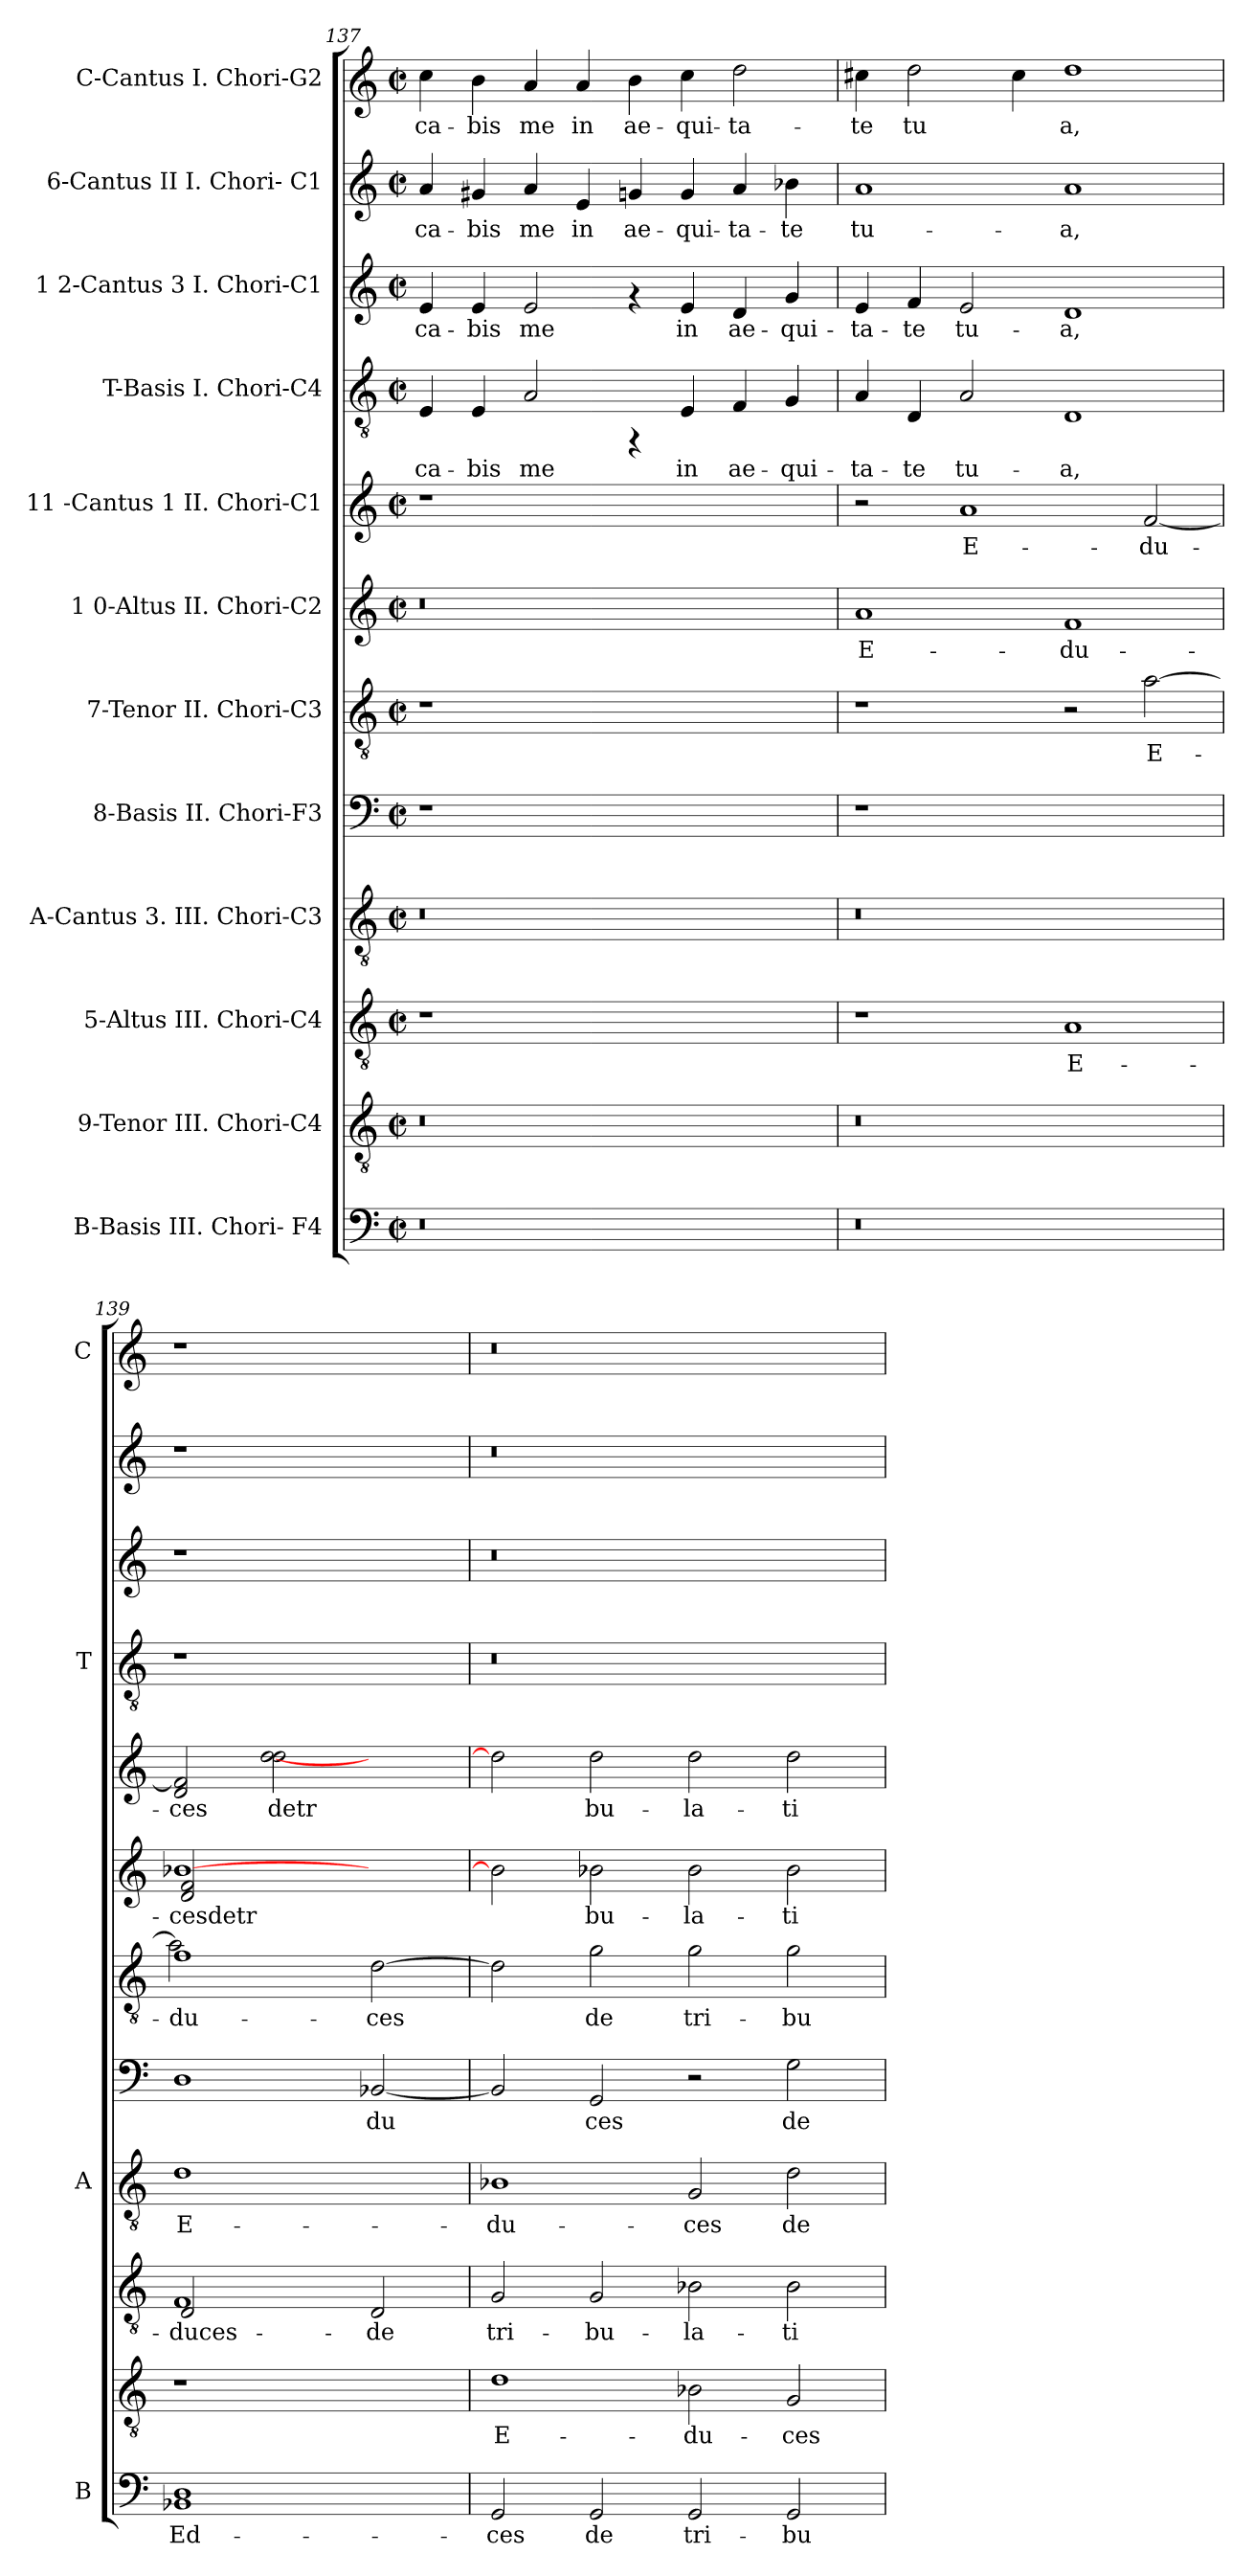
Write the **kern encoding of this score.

**kern	**text	**kern	**text	**kern	**text	**kern	**text	**kern	**text	**kern	**text	**kern	**text	**kern	**text	**kern	**text	**kern	**text	**kern	**text	**kern	**text
*part12	*part12	*part11	*part11	*part10	*part10	*part9	*part9	*part8	*part8	*part7	*part7	*part6	*part6	*part5	*part5	*part4	*part4	*part3	*part3	*part2	*part2	*part1	*part1
*staff12	*staff12	*staff11	*staff11	*staff10	*staff10	*staff9	*staff9	*staff8	*staff8	*staff7	*staff7	*staff6	*staff6	*staff5	*staff5	*staff4	*staff4	*staff3	*staff3	*staff2	*staff2	*staff1	*staff1
*I"B-Basis  III. Chori- F4	*	*I"9-Tenor  III. Chori-C4	*	*I"5-Altus  III. Chori-C4	*	*I"A-Cantus 3.  III. Chori-C3	*	*I"8-Basis  II. Chori-F3	*	*I"7-Tenor  II. Chori-C3	*	*I"1 0-Altus  II. Chori-C2	*	*I"11 -Cantus 1  II. Chori-C1	*	*I"T-Basis  I. Chori-C4	*	*I"1 2-Cantus 3  I. Chori-C1	*	*I"6-Cantus II  I. Chori- C1	*	*I"C-Cantus  I. Chori-G2	*
*I'B	*	*	*	*	*	*I'A	*	*	*	*	*	*	*	*	*	*I'T	*	*	*	*	*	*I'C	*
*clefF4	*	*clefGv2	*	*clefGv2	*	*clefGv2	*	*clefF4	*	*clefGv2	*	*clefG2	*	*clefG2	*	*clefGv2	*	*clefG2	*	*clefG2	*	*clefG2	*
*k[]	*	*k[]	*	*k[]	*	*k[]	*	*k[]	*	*k[]	*	*k[]	*	*k[]	*	*k[]	*	*k[]	*	*k[]	*	*k[]	*
*C:	*	*C:	*	*C:	*	*C:	*	*C:	*	*C:	*	*C:	*	*C:	*	*C:	*	*C:	*	*C:	*	*C:	*
*M2/2	*	*M2/2	*	*M2/2	*	*M2/2	*	*M2/2	*	*M2/2	*	*M2/2	*	*M2/2	*	*M2/2	*	*M2/2	*	*M2/2	*	*M2/2	*
*met(c|)	*	*met(c|)	*	*met(c|)	*	*met(c|)	*	*met(c|)	*	*met(c|)	*	*met(c|)	*	*met(c|)	*	*met(c|)	*	*met(c|)	*	*met(c|)	*	*met(c|)	*
=137	=137	=137	=137	=137	=137	=137	=137	=137	=137	=137	=137	=137	=137	=137	=137	=137	=137	=137	=137	=137	=137	=137	=137
!	!	!	!	!	!	!	!	!	!	!	!	!	!	!	!	!	!LO:LY:b:cj	!	!LO:LY:b:cj	!	!LO:LY:b:cj	!	!LO:LY:b:cj
0r	.	0r	.	1r	.	0r	.	1r	.	1r	.	0r	.	1r	.	4E/	-ca-	4e/	-ca-	4a/	-ca-	4cc\	-ca-
!	!	!	!	!	!	!	!	!	!	!	!	!	!	!	!	!	!LO:LY:b:cj	!	!LO:LY:b:cj	!	!LO:LY:b:cj	!	!LO:LY:b:cj
.	.	.	.	.	.	.	.	.	.	.	.	.	.	.	.	4E/	-bis	4e/	-bis	4g#X/	-bis	4b\	-bis
!	!	!	!	!	!	!	!	!	!	!	!	!	!	!	!	!	!LO:LY:b:cj	!	!LO:LY:b:cj	!	!LO:LY:b:cj	!	!LO:LY:b:cj
.	.	.	.	.	.	.	.	.	.	.	.	.	.	.	.	2A/	me	2e/	me	4a/	me	4a/	me
!	!	!	!	!	!	!	!	!	!	!	!	!	!	!	!	!	!	!	!	!	!LO:LY:b:cj	!	!LO:LY:b:cj
.	.	.	.	.	.	.	.	.	.	.	.	.	.	.	.	.	.	.	.	4e/	in	4a/	in
!	!	!	!	!	!	!	!	!	!	!	!	!	!	!	!	!	!	!	!	!	!LO:LY:b:cj	!	!LO:LY:b:cj
.	.	.	.	1ryy	.	.	.	1ryy	.	1ryy	.	.	.	1ryy	.	4rFF	.	4rf	.	4gn/	ae-	4b\	ae-
!	!	!	!	!	!	!	!	!	!	!	!	!	!	!	!	!	!LO:LY:b:cj	!	!LO:LY:b:cj	!	!LO:LY:b:cj	!	!LO:LY:b:cj
.	.	.	.	.	.	.	.	.	.	.	.	.	.	.	.	4E/	in	4e/	in	4g/	-qui-	4cc\	-qui-
!	!	!	!	!	!	!	!	!	!	!	!	!	!	!	!	!	!LO:LY:b:cj	!	!LO:LY:b:cj	!	!LO:LY:b:cj	!	!LO:LY:b:cj
.	.	.	.	.	.	.	.	.	.	.	.	.	.	.	.	4F/	ae-	4d/	ae-	4a/	-ta-	2dd\	-ta-
!	!	!	!	!	!	!	!	!	!	!	!	!	!	!	!	!	!LO:LY:b:cj	!	!LO:LY:b:cj	!	!LO:LY:b:cj	!	!
.	.	.	.	.	.	.	.	.	.	.	.	.	.	.	.	4G/	-qui-	4g/	-qui-	4b-X\	-te	.	.
=138	=138	=138	=138	=138	=138	=138	=138	=138	=138	=138	=138	=138	=138	=138	=138	=138	=138	=138	=138	=138	=138	=138	=138
!	!	!	!	!	!	!	!	!	!	!	!	!	!LO:LY:b:cj	!	!	!	!LO:LY:b:cj	!	!LO:LY:b:cj	!	!LO:LY:b:cj	!	!LO:LY:b:cj
0r	.	0r	.	1r	.	0r	.	1r	.	1r	.	1a	E-	2r	.	4A/	-ta-	4e/	-ta-	1a	tu-	4cc#X\	-te
!	!	!	!	!	!	!	!	!	!	!	!	!	!	!	!	!	!LO:LY:b:cj	!	!LO:LY:b:cj	!	!	!	!LO:LY:b:cj
.	.	.	.	.	.	.	.	.	.	.	.	.	.	.	.	4D/	-te	4f/	-te	.	.	2dd\	tu-
!	!	!	!	!	!	!	!	!	!	!	!	!	!	!	!LO:LY:b:cj	!	!LO:LY:b:cj	!	!LO:LY:b:cj	!	!	!	!
.	.	.	.	.	.	.	.	.	.	.	.	.	.	1a	E-	2A/	tu-	2e/	tu-	.	.	.	.
!	!	!	!	!	!	!	!	!	!	!	!	!	!	!	!	!	!	!	!	!	!	!	!LO:LY:b:cj
.	.	.	.	.	.	.	.	.	.	.	.	.	.	.	.	.	.	.	.	.	.	4cc#\	--
!	!	!	!	!	!LO:LY:b:cj	!	!	!	!	!	!	!	!LO:LY:b:cj	!	!	!	!LO:LY:b:cj	!	!LO:LY:b:cj	!	!LO:LY:b:cj	!	!LO:LY:b:cj
.	.	.	.	1A	E-	.	.	1ryy	.	2r	.	1f	-du-	.	.	1D	-a,	1d	-a,	1a	-a,	1dd	-a,
!	!	!	!	!	!	!	!	!	!	!	!LO:LY:b:cj	!	!	!	!LO:LY:b:cj	!	!	!	!	!	!	!	!
.	.	.	.	.	.	.	.	.	.	[>2a\	E-	.	.	[<2f/	-du-	.	.	.	.	.	.	.	.
!!LO:PB:g=z
=139	=139	=139	=139	=139	=139	=139	=139	=139	=139	=139	=139	=139	=139	=139	=139	=139	=139	=139	=139	=139	=139	=139	=139
!	!LO:LY:b:cj	!	!	!	!LO:LY:b:cj	!	!LO:LY:b:cj	!	!	!	!LO:LY:b:cj	!	!LO:LY:b:cj	!	!LO:LY:b:cj	!	!	!	!	!	!	!	!
*	*	*	*	*^	*	*	*	*	*	*^	*	*^	*	*	*	*	*	*	*	*	*	*	*
1D 1BB-X	Ed-	1r	.	1F	2D/	-duces-	1d	E-	1D	.	1f	2a\]	-du-	[>1b-X	2f/ 2d/	-cesdetr	2f/] 2d/	-ces	1r	.	1r	.	1r	.	1r	.
!	!	!	!	!	!	!	!	!	!	!	!	!	!	!	!	!	!	!LO:LY:b:cj	!	!	!	!	!	!	!	!
.	.	.	.	.	1ryy	.	.	.	.	.	.	1ryy	.	.	2ryy	.	[>2dd\ 2dd\	detr	.	.	.	.	.	.	.	.
!	!	!	!	!	!	!LO:LY:b:cj	!	!	!	!LO:LY:b:cj	!	!	!LO:LY:b:cj	!	!	!	!	!	!	!	!	!	!	!	!	!
2ryy	.	2ryy	.	2D/	.	-de	2ryy	.	[<2BB-X/	du-	[>2d\	.	-ces	2ryy	2ryy	.	2ryy	.	2ryy	.	2ryy	.	2ryy	.	2ryy	.
*	*	*	*	*v	*v	*	*	*	*	*	*v	*v	*	*	*	*	*	*	*	*	*	*	*	*	*	*
=140	=140	=140	=140	=140	=140	=140	=140	=140	=140	=140	=140	=140	=140	=140	=140	=140	=140	=140	=140	=140	=140	=140	=140	=140
!	!LO:LY:b:cj	!	!LO:LY:b:cj	!	!LO:LY:b:cj	!	!LO:LY:b:cj	!	!LO:LY:b:cj	!	!LO:LY:b:cj	!	!	!LO:LY:b:cj	!	!LO:LY:b:cj	!	!	!	!	!	!	!	!
*	*	*	*	*	*	*	*	*	*	*	*	*v	*v	*	*	*	*	*	*	*	*	*	*	*
2GG/	-ces	1d	E-	2G/	tri-	1B-X	-du-	2BB-/]	--	2d\]	.	2b-\]	-	2dd\]	-	0r	.	0r	.	0r	.	0r	.
!	!LO:LY:b:cj	!	!	!	!LO:LY:b:cj	!	!	!	!LO:LY:b:cj	!	!LO:LY:b:cj	!	!LO:LY:b:cj	!	!LO:LY:b:cj	!	!	!	!	!	!	!	!
2GG/	de	.	.	2G/	-bu-	.	.	2GG/	-ces	2g\	de	2b-X\	-bu-	2dd\	-bu-	.	.	.	.	.	.	.	.
!	!LO:LY:b:cj	!	!LO:LY:b:cj	!	!LO:LY:b:cj	!	!LO:LY:b:cj	!	!	!	!LO:LY:b:cj	!	!LO:LY:b:cj	!	!LO:LY:b:cj	!	!	!	!	!	!	!	!
2GG/	tri-	2B-X\	-du-	2B-X\	-la-	2G/	-ces	2r	.	2g\	tri-	2b-\	-la-	2dd\	-la-	.	.	.	.	.	.	.	.
!	!LO:LY:b:cj	!	!LO:LY:b:cj	!	!LO:LY:b:cj	!	!LO:LY:b:cj	!	!LO:LY:b:cj	!	!LO:LY:b:cj	!	!LO:LY:b:cj	!	!LO:LY:b:cj	!	!	!	!	!	!	!	!
2GG/	-bu-	2G/	-ces	2B-\	-ti-	2d\	de	2G\	de	2g\	-bu-	2b-\	-ti-	2dd\	-ti-	.	.	.	.	.	.	.	.
=	=	=	=	=	=	=	=	=	=	=	=	=	=	=	=	=	=	=	=	=	=	=	=
*-	*-	*-	*-	*-	*-	*-	*-	*-	*-	*-	*-	*-	*-	*-	*-	*-	*-	*-	*-	*-	*-	*-	*-
